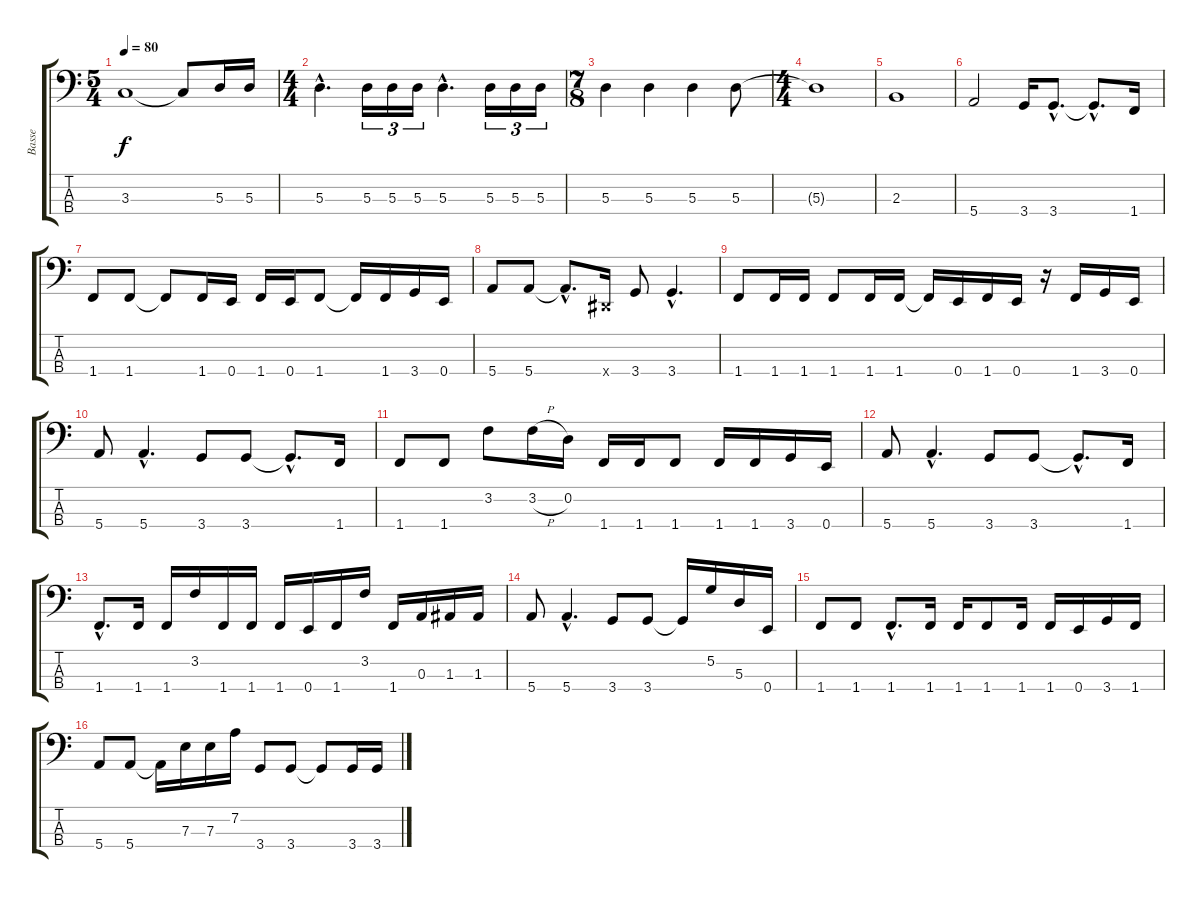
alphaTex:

\track ("Basse" "Basse") {instrument fretlessbass}
\staff {score tabs}
\tuning (G2 D2 A1 E1) {hide}
\ts (5 4)
\tempo 80
\clef f4
\ks c
3.3.1{dy f} 3.3{t}.8 5.3.16 5.3.16 |
\ts (4 4)
5.3{hac}.4{d} 5.3.16{tu (3 2)} 5.3.16{tu (3 2)} 5.3.16{tu (3 2)} 5.3{hac}.4{d} 5.3.16{tu (3 2)} 5.3.16{tu (3 2)} 5.3.16{tu (3 2)} |
\ts (7 8)
5.3.4 5.3.4 5.3.4 5.3.8 |
\ts (4 4)
5.3{t}.1 |
2.3.1 |
5.4.2 3.4.16 3.4{hac}.8{d} 3.4{hac t}.8{d} 1.4.16 |
1.4.8 1.4.8 1.4{t}.8 1.4.16 0.4.16 1.4.16 0.4.16 1.4.8 1.4{t}.16 1.4.16 3.4.16 0.4.16 |
5.4.8 5.4.8 5.4{hac t}.8{d} -1.4{x}.16 3.4.8 3.4{hac}.4{d} |
1.4.8 1.4.16 1.4.16 1.4.8 1.4.16 1.4.16 1.4{t}.16 0.4.16 1.4.16 0.4.16 r.16 1.4.16 3.4.16 0.4.16 |
5.4.8 5.4{hac}.4{d} 3.4.8 3.4.8 3.4{hac t}.8{d} 1.4.16 |
1.4.8 1.4.8 3.2.8 3.2{h}.16 0.2.16 1.4.16 1.4.16 1.4.8 1.4.16 1.4.16 3.4.16 0.4.16 |
5.4.8 5.4{hac}.4{d} 3.4.8 3.4.8 3.4{hac t}.8{d} 1.4.16 |
1.4{hac}.8{d} 1.4.16 1.4.16 3.2.16 1.4.16 1.4.16 1.4.16 0.4.16 1.4.16 3.2.16 1.4.16 0.3.16 1.3.16 1.3.16 |
5.4.8 5.4{hac}.4{d} 3.4.8 3.4.8 3.4{t}.16 5.2.16 5.3.16 0.4.16 |
1.4.8 1.4.8 1.4{hac}.8{d} 1.4.16 1.4.16 1.4.8 1.4.16 1.4.16 0.4.16 3.4.16 1.4.16 |
5.4.8 5.4.8 5.4{t}.16 7.3.16 7.3.16 7.2.16 3.4.8 3.4.8 3.4{t}.8 3.4.16 3.4.16
